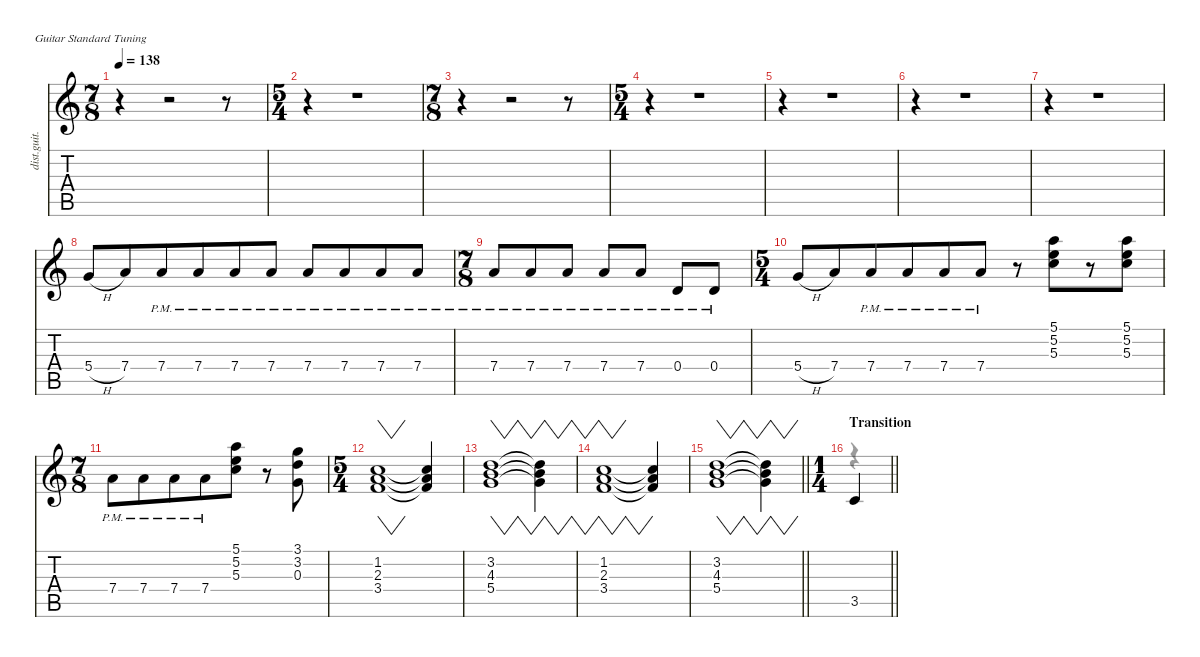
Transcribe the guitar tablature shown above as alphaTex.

\defaultSystemsLayout 4
\hideDynamics
\bracketExtendMode nobrackets
\track ("Sylvain" "dist.guit.") {instrument distortionguitar}
\staff {score tabs}
\tuning (E4 B3 G3 D3 A2 E2)
\voice
\ts (7 8)
\beaming (8 3 2 2)
\tempo 138
\clef g2
\ks aminor
r.4{dy f} r.2 r.8 |
\ts (5 4)
\beaming (8 6 4)
r.4 r.1 |
\ts (7 8)
\beaming (8 6 4)
r.4 r.2 r.8 |
\ts (5 4)
\beaming (8 6 4)
r.4 r.1 |
r.4 r.1 |
r.4 r.1 |
r.4 r.1 |
5.4{h}.8 7.4.8 7.4{pm}.8 7.4{pm}.8 7.4{pm}.8 7.4{pm}.8 7.4{pm}.8 7.4{pm}.8 7.4{pm}.8 7.4{pm}.8 |
\ts (7 8)
\beaming (8 3 2 2)
7.4{pm}.8 7.4{pm}.8 7.4{pm}.8 7.4{pm}.8 7.4{pm}.8 0.4{pm}.8 0.4{pm}.8 |
\ts (5 4)
\beaming (8 6 4)
5.4{h}.8 7.4.8 7.4{pm}.8 7.4{pm}.8 7.4{pm}.8 7.4{pm}.8 r.8 (5.3 5.2 5.1).8 r.8 (5.3 5.2 5.1).8 |
\ts (7 8)
\beaming (8 6 4)
7.4{pm}.8 7.4{pm}.8 7.4{pm}.8 7.4{pm}.8 (5.3 5.2 5.1).8 r.8 (3.1 3.2 0.3).8 |
\ts (5 4)
\beaming (8 6 4)
(1.2 2.3 3.4).1{vw} (3.4{t} 2.3{t} 1.2{t}).4 |
(3.2 4.3 5.4).1{vw} (5.4{t} 4.3{t} 3.2{t}).4{vw} |
(1.2 2.3 3.4).1{vw} (3.4{t} 2.3{t} 1.2{t}).4 |
\barLineRight lightlight
(3.2 4.3 5.4).1{vw} (5.4{t} 4.3{t} 3.2{t}).4{vw} |
\ts (1 4)
\beaming (8 2)
\section ("" "Transition")
\barLineRight lightlight
3.5.4
\voice
\clef g2
\ottava regular
\simile none
\ks aminor
|
|
|
|
|
|
|
|
|
|
|
|
|
|
\barLineRight lightlight
|
\barLineRight lightlight
r.4{dy mf}
